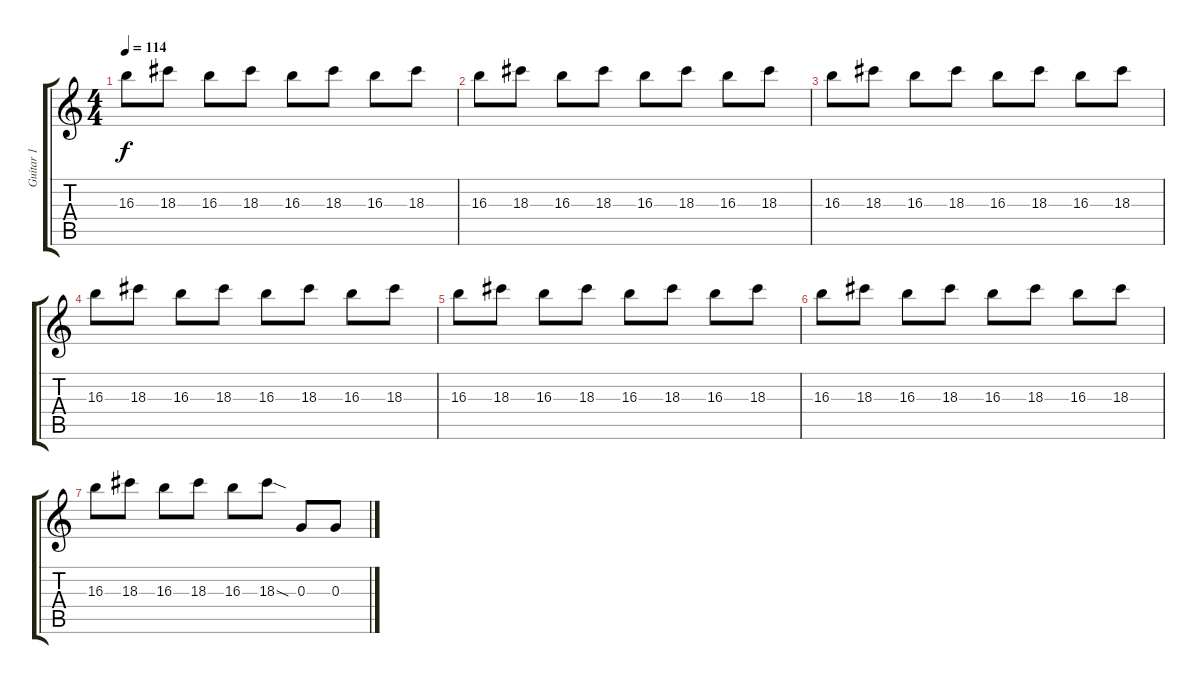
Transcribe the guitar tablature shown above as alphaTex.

\track ("Guitar 1" "Guitar 1") {instrument electricguitarjazz}
\staff {score tabs}
\tuning (E4 B3 G3 D3 A2 E2) {hide}
\ts (4 4)
\tempo 114
\clef g2
\ks c
16.3.8{dy f} 18.3.8 16.3.8 18.3.8 16.3.8 18.3.8 16.3.8 18.3.8 |
16.3.8 18.3.8 16.3.8 18.3.8 16.3.8 18.3.8 16.3.8 18.3.8 |
16.3.8 18.3.8 16.3.8 18.3.8 16.3.8 18.3.8 16.3.8 18.3.8 |
16.3.8 18.3.8 16.3.8 18.3.8 16.3.8 18.3.8 16.3.8 18.3.8 |
16.3.8 18.3.8 16.3.8 18.3.8 16.3.8 18.3.8 16.3.8 18.3.8 |
16.3.8 18.3.8 16.3.8 18.3.8 16.3.8 18.3.8 16.3.8 18.3.8 |
16.3.8 18.3.8 16.3.8 18.3.8 16.3.8 18.3{sod}.8 0.3.8 0.3.8
